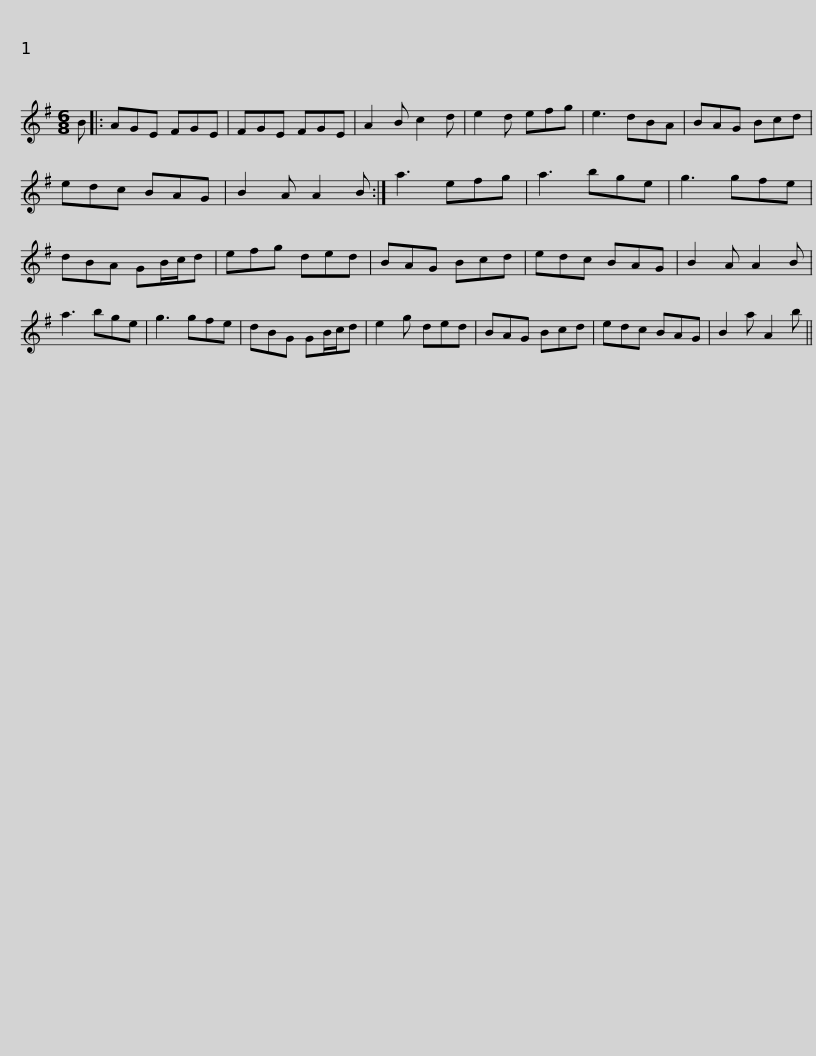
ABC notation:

X:1
L:1/8
M:6/8
I:linebreak $
K:G
V:1 treble
V:1
 B |: AGE FGE | FGE FGE | A2 B c2 d | e2 d efg | %5
 e3 dBA | BAG Bcd | edc BAG |$ B2 A A2 B :| a3 efg | %10
 a3 bge | g3 gfe | dBA GB/c/d | efg ded | BAG Bcd | %15
 edc BAG |$ B2 A A2 B | a3 bge | g3 gfe | dBG GB/c/d | %20
 e2 g ded | BAG Bcd | edc BAG | B2 a A2 b || %24
